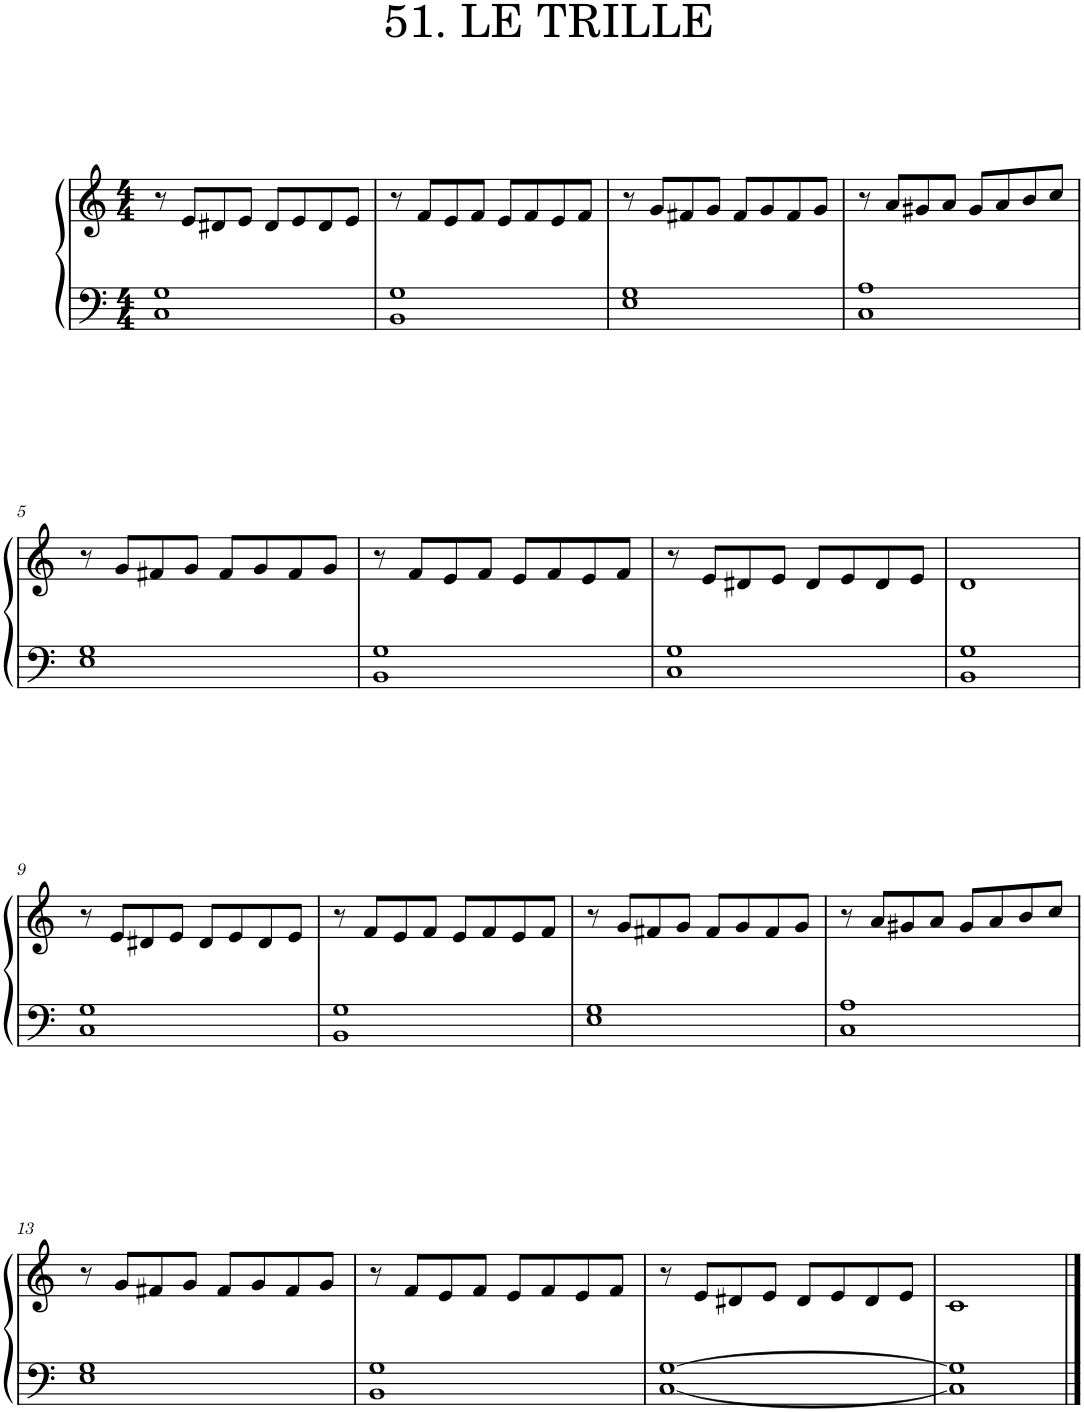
**kern	**kern
*part1	*part1
*staff2	*staff1
*I"Piano	*
*I'Pno.	*
*clefF4	*clefG2
*k[]	*k[]
*M4/4	*M4/4
=1	=1
1C 1G	8r
.	8e/L
.	8d#X/
.	8e/J
.	8d#/L
.	8e/
.	8d#/
.	8e/J
=2	=2
1BB 1G	8r
.	8f/L
.	8e/
.	8f/J
.	8e/L
.	8f/
.	8e/
.	8f/J
=3	=3
1E 1G	8r
.	8g/L
.	8f#X/
.	8g/J
.	8f#/L
.	8g/
.	8f#/
.	8g/J
=4	=4
1C 1A	8r
.	8a/L
.	8g#X/
.	8a/J
.	8g#/L
.	8a/
.	8b/
.	8cc/J
!!LO:LB:g=z
=5	=5
1E 1G	8r
.	8g/L
.	8f#X/
.	8g/J
.	8f#/L
.	8g/
.	8f#/
.	8g/J
=6	=6
1BB 1G	8r
.	8f/L
.	8e/
.	8f/J
.	8e/L
.	8f/
.	8e/
.	8f/J
=7	=7
1C 1G	8r
.	8e/L
.	8d#X/
.	8e/J
.	8d#/L
.	8e/
.	8d#/
.	8e/J
=8	=8
1BB 1G	1d
!!LO:LB:g=z
=9	=9
1C 1G	8r
.	8e/L
.	8d#X/
.	8e/J
.	8d#/L
.	8e/
.	8d#/
.	8e/J
=10	=10
1BB 1G	8r
.	8f/L
.	8e/
.	8f/J
.	8e/L
.	8f/
.	8e/
.	8f/J
=11	=11
1E 1G	8r
.	8g/L
.	8f#X/
.	8g/J
.	8f#/L
.	8g/
.	8f#/
.	8g/J
=12	=12
1C 1A	8r
.	8a/L
.	8g#X/
.	8a/J
.	8g#/L
.	8a/
.	8b/
.	8cc/J
!!LO:LB:g=z
=13	=13
1E 1G	8r
.	8g/L
.	8f#X/
.	8g/J
.	8f#/L
.	8g/
.	8f#/
.	8g/J
=14	=14
1BB 1G	8r
.	8f/L
.	8e/
.	8f/J
.	8e/L
.	8f/
.	8e/
.	8f/J
=15	=15
[1C [1G	8r
.	8e/L
.	8d#X/
.	8e/J
.	8d#/L
.	8e/
.	8d#/
.	8e/J
=16	=16
1C] 1G]	1c
==	==
*-	*-
